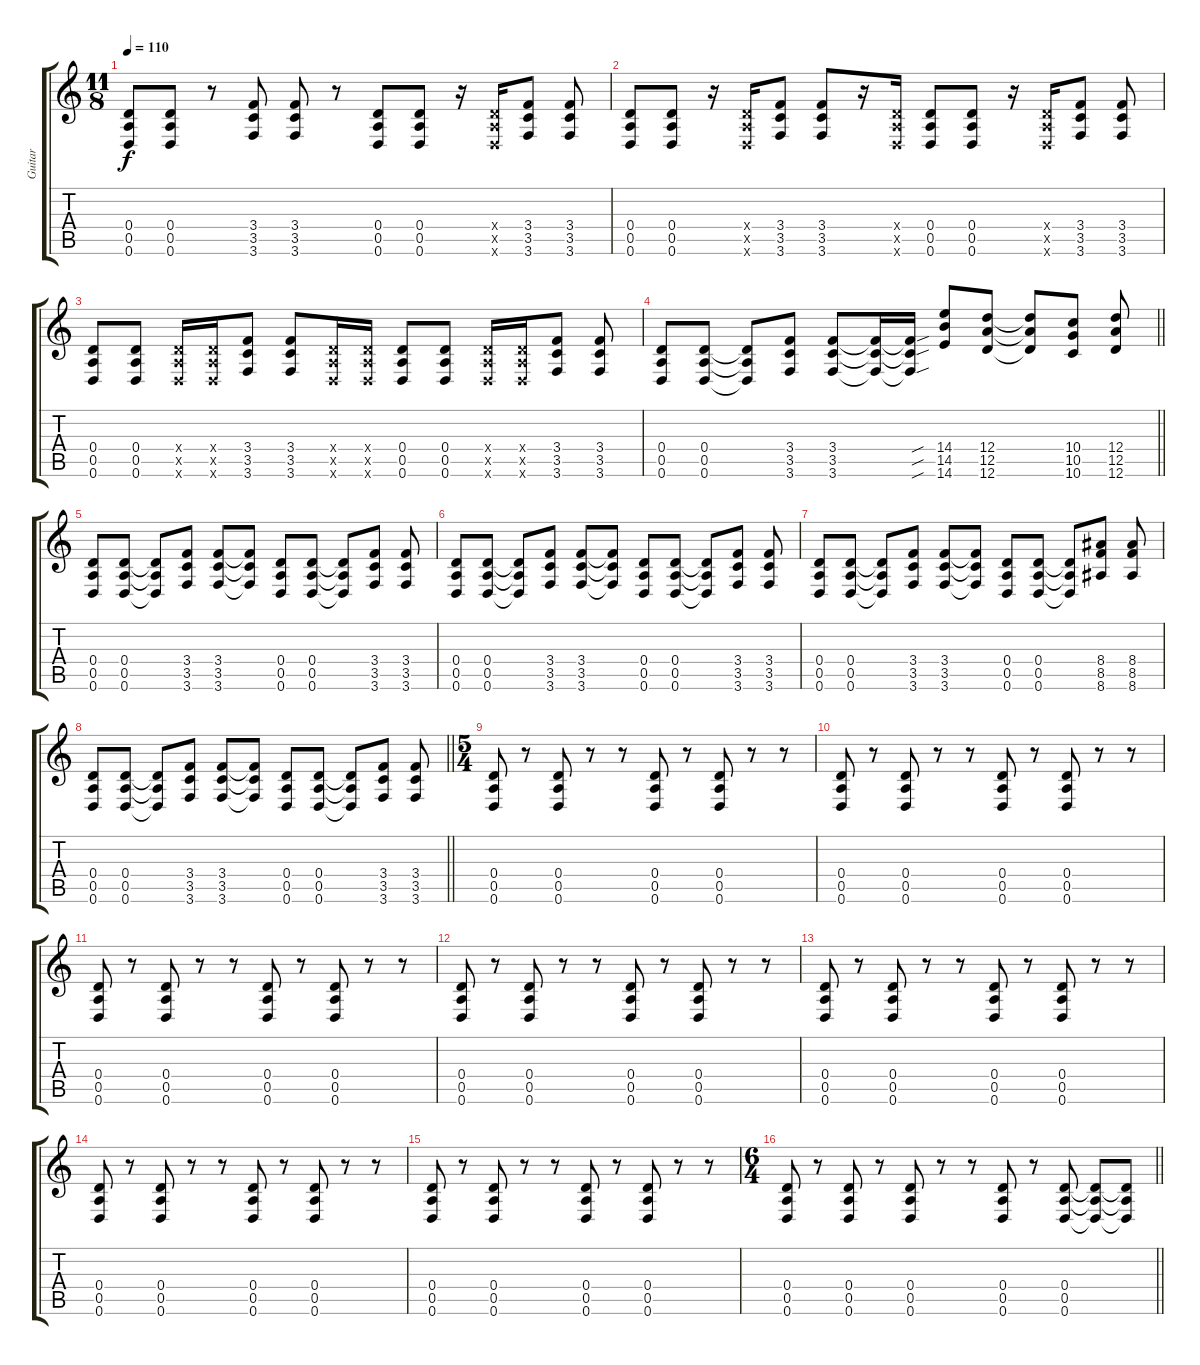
\track ("Guitar" "Guitar") {instrument overdrivenguitar}
\staff {score tabs}
\tuning (E4 B3 G3 D3 A2 D2) {hide}
\ts (11 8)
\section ("" "")
\tempo 110
\clef g2
\ks c
(0.4 0.5 0.6).8{dy f} (0.4 0.5 0.6).8 r.8 (3.4 3.5 3.6).8 (3.4 3.5 3.6).8 r.8 (0.4 0.5 0.6).8 (0.4 0.5 0.6).8 r.16 (0.4{x} 0.5{x} 0.6{x}).16 (3.4 3.5 3.6).8 (3.4 3.5 3.6).8 |
(0.4 0.5 0.6).8 (0.4 0.5 0.6).8 r.16 (0.4{x} 0.5{x} 0.6{x}).16 (3.4 3.5 3.6).8 (3.4 3.5 3.6).8 r.16 (0.4{x} 0.5{x} 0.6{x}).16 (0.4 0.5 0.6).8 (0.4 0.5 0.6).8 r.16 (0.4{x} 0.5{x} 0.6{x}).16 (3.4 3.5 3.6).8 (3.4 3.5 3.6).8 |
(0.4 0.5 0.6).8 (0.4 0.5 0.6).8 (0.4{x} 0.5{x} 0.6{x}).16 (0.4{x} 0.5{x} 0.6{x}).16 (3.4 3.5 3.6).8 (3.4 3.5 3.6).8 (0.4{x} 0.5{x} 0.6{x}).16 (0.4{x} 0.5{x} 0.6{x}).16 (0.4 0.5 0.6).8 (0.4 0.5 0.6).8 (0.4{x} 0.5{x} 0.6{x}).16 (0.4{x} 0.5{x} 0.6{x}).16 (3.4 3.5 3.6).8 (3.4 3.5 3.6).8 |
\barLineRight lightlight
(0.4 0.5 0.6).8 (0.4 0.5 0.6).8 (0.4{t} 0.5{t} 0.6{t}).8 (3.4 3.5 3.6).8 (3.4 3.5 3.6).8 (3.4{t} 3.5{t} 3.6{t}).16 (3.4{sou t} 3.5{sou t} 3.6{sou t}).16 (14.4 14.5 14.6).8 (12.4 12.5 12.6).8 (12.4{t} 12.5{t} 12.6{t}).8 (10.4 10.5 10.6).8 (12.4 12.5 12.6).8 |
\section ("" "")
(0.4 0.5 0.6).8 (0.4 0.5 0.6).8 (0.4{t} 0.5{t} 0.6{t}).8 (3.4 3.5 3.6).8 (3.4 3.5 3.6).8 (3.4{t} 3.5{t} 3.6{t}).8 (0.4 0.5 0.6).8 (0.4 0.5 0.6).8 (0.4{t} 0.5{t} 0.6{t}).8 (3.4 3.5 3.6).8 (3.4 3.5 3.6).8 |
(0.4 0.5 0.6).8 (0.4 0.5 0.6).8 (0.4{t} 0.5{t} 0.6{t}).8 (3.4 3.5 3.6).8 (3.4 3.5 3.6).8 (3.4{t} 3.5{t} 3.6{t}).8 (0.4 0.5 0.6).8 (0.4 0.5 0.6).8 (0.4{t} 0.5{t} 0.6{t}).8 (3.4 3.5 3.6).8 (3.4 3.5 3.6).8 |
(0.4 0.5 0.6).8 (0.4 0.5 0.6).8 (0.4{t} 0.5{t} 0.6{t}).8 (3.4 3.5 3.6).8 (3.4 3.5 3.6).8 (3.4{t} 3.5{t} 3.6{t}).8 (0.4 0.5 0.6).8 (0.4 0.5 0.6).8 (0.4{t} 0.5{t} 0.6{t}).8 (8.4 8.5 8.6).8 (8.4 8.5 8.6).8 |
\barLineRight lightlight
(0.4 0.5 0.6).8 (0.4 0.5 0.6).8 (0.4{t} 0.5{t} 0.6{t}).8 (3.4 3.5 3.6).8 (3.4 3.5 3.6).8 (3.4{t} 3.5{t} 3.6{t}).8 (0.4 0.5 0.6).8 (0.4 0.5 0.6).8 (0.4{t} 0.5{t} 0.6{t}).8 (3.4 3.5 3.6).8 (3.4 3.5 3.6).8 |
\ts (5 4)
\section ("" "")
(0.4 0.5 0.6).8 r.8 (0.4 0.5 0.6).8 r.8 r.8 (0.4 0.5 0.6).8 r.8 (0.4 0.5 0.6).8 r.8 r.8 |
(0.4 0.5 0.6).8 r.8 (0.4 0.5 0.6).8 r.8 r.8 (0.4 0.5 0.6).8 r.8 (0.4 0.5 0.6).8 r.8 r.8 |
(0.4 0.5 0.6).8 r.8 (0.4 0.5 0.6).8 r.8 r.8 (0.4 0.5 0.6).8 r.8 (0.4 0.5 0.6).8 r.8 r.8 |
(0.4 0.5 0.6).8 r.8 (0.4 0.5 0.6).8 r.8 r.8 (0.4 0.5 0.6).8 r.8 (0.4 0.5 0.6).8 r.8 r.8 |
(0.4 0.5 0.6).8 r.8 (0.4 0.5 0.6).8 r.8 r.8 (0.4 0.5 0.6).8 r.8 (0.4 0.5 0.6).8 r.8 r.8 |
(0.4 0.5 0.6).8 r.8 (0.4 0.5 0.6).8 r.8 r.8 (0.4 0.5 0.6).8 r.8 (0.4 0.5 0.6).8 r.8 r.8 |
(0.4 0.5 0.6).8 r.8 (0.4 0.5 0.6).8 r.8 r.8 (0.4 0.5 0.6).8 r.8 (0.4 0.5 0.6).8 r.8 r.8 |
\ts (6 4)
\barLineRight lightlight
(0.4 0.5 0.6).8 r.8 (0.4 0.5 0.6).8 r.8 (0.4 0.5 0.6).8 r.8 r.8 (0.4 0.5 0.6).8 r.8 (0.4 0.5 0.6).8 (0.4{t} 0.5{t} 0.6{t}).8 (0.4{t} 0.5{t} 0.6{t}).8
